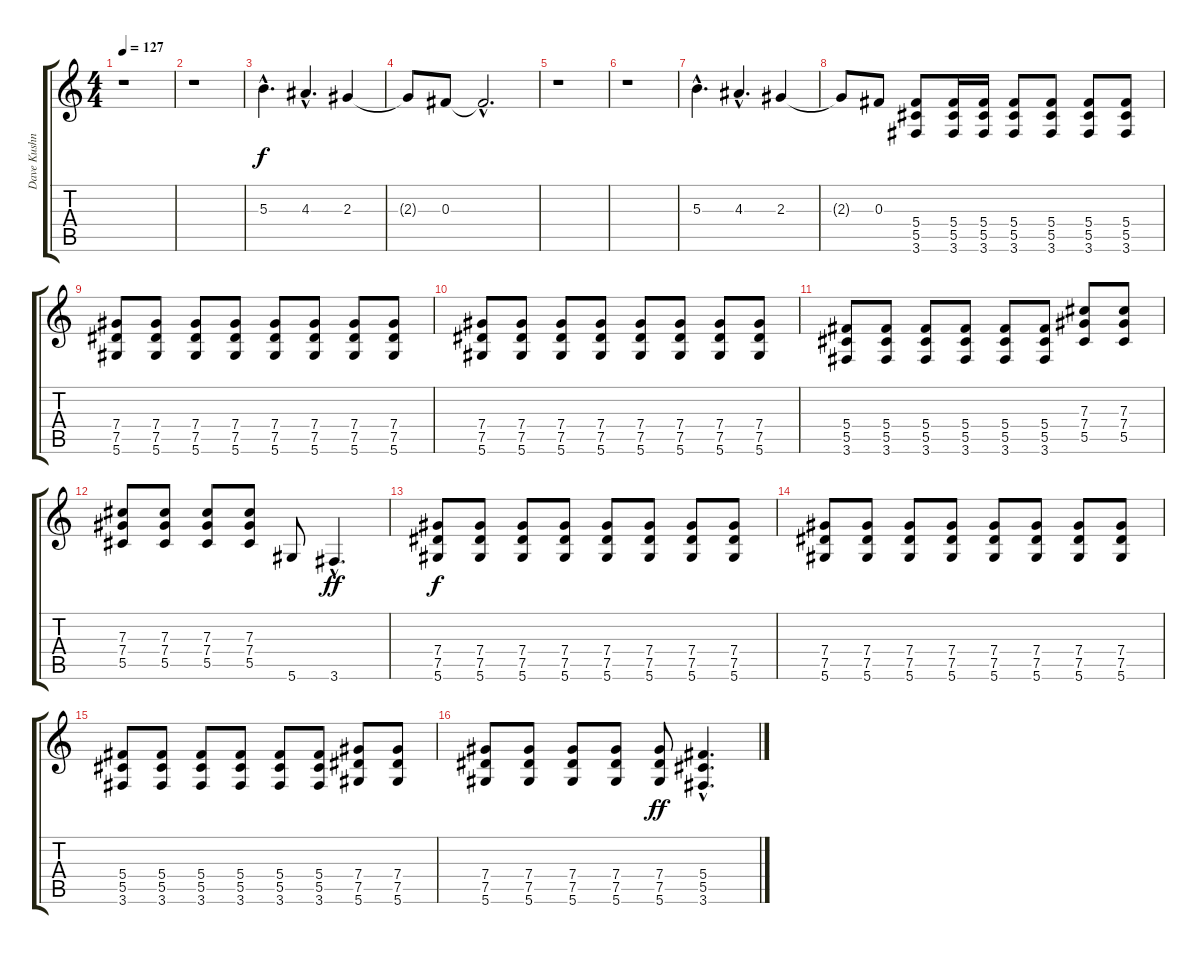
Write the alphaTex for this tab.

\track ("Dave Kushner" "Dave Kushn") {instrument electricguitarclean}
\staff {score tabs}
\tuning (Eb4 Bb3 Gb3 Db3 Ab2 Eb2) {hide}
\ts (4 4)
\tempo 127
\clef g2
\ks c
r.1{dy f} |
r.1 |
5.3{hac}.4{d volume 8 instrument electricguitarjazz} 4.3{hac}.4{d} 2.3.4 |
2.3{t}.8 0.3.8 0.3{hac t}.2{d} |
r.1 |
r.1 |
5.3{hac}.4{d} 4.3{hac}.4{d} 2.3.4 |
2.3{t}.8 0.3.8 (5.4 5.5 3.6).8{instrument distortionguitar} (5.4 5.5 3.6).16 (5.4 5.5 3.6).16 (5.4 5.5 3.6).8 (5.4 5.5 3.6).8 (5.4 5.5 3.6).8 (5.4 5.5 3.6).8 |
(7.4 7.5 5.6).8{volume 14} (7.4 7.5 5.6).8 (7.4 7.5 5.6).8 (7.4 7.5 5.6).8 (7.4 7.5 5.6).8 (7.4 7.5 5.6).8 (7.4 7.5 5.6).8 (7.4 7.5 5.6).8 |
(7.4 7.5 5.6).8{volume 14} (7.4 7.5 5.6).8 (7.4 7.5 5.6).8 (7.4 7.5 5.6).8 (7.4 7.5 5.6).8 (7.4 7.5 5.6).8 (7.4 7.5 5.6).8 (7.4 7.5 5.6).8 |
(5.4 5.5 3.6).8 (5.4 5.5 3.6).8 (5.4 5.5 3.6).8 (5.4 5.5 3.6).8 (5.4 5.5 3.6).8 (5.4 5.5 3.6).8 (7.3 7.4 5.5).8 (7.3 7.4 5.5).8 |
(7.3 7.4 5.5).8 (7.3 7.4 5.5).8 (7.3 7.4 5.5).8 (7.3 7.4 5.5).8 5.6.8 3.6{hac}.4{d dy ff} |
(7.4 7.5 5.6).8{dy f volume 14} (7.4 7.5 5.6).8 (7.4 7.5 5.6).8 (7.4 7.5 5.6).8 (7.4 7.5 5.6).8 (7.4 7.5 5.6).8 (7.4 7.5 5.6).8 (7.4 7.5 5.6).8 |
(7.4 7.5 5.6).8{volume 14} (7.4 7.5 5.6).8 (7.4 7.5 5.6).8 (7.4 7.5 5.6).8 (7.4 7.5 5.6).8 (7.4 7.5 5.6).8 (7.4 7.5 5.6).8 (7.4 7.5 5.6).8 |
(5.4 5.5 3.6).8 (5.4 5.5 3.6).8 (5.4 5.5 3.6).8 (5.4 5.5 3.6).8 (5.4 5.5 3.6).8 (5.4 5.5 3.6).8 (7.4 7.5 5.6).8 (7.4 7.5 5.6).8 |
(7.4 7.5 5.6).8 (7.4 7.5 5.6).8 (7.4 7.5 5.6).8 (7.4 7.5 5.6).8 (7.4 7.5 5.6).8{dy ff} (5.4{hac} 5.5{hac} 3.6{hac}).4{d}
